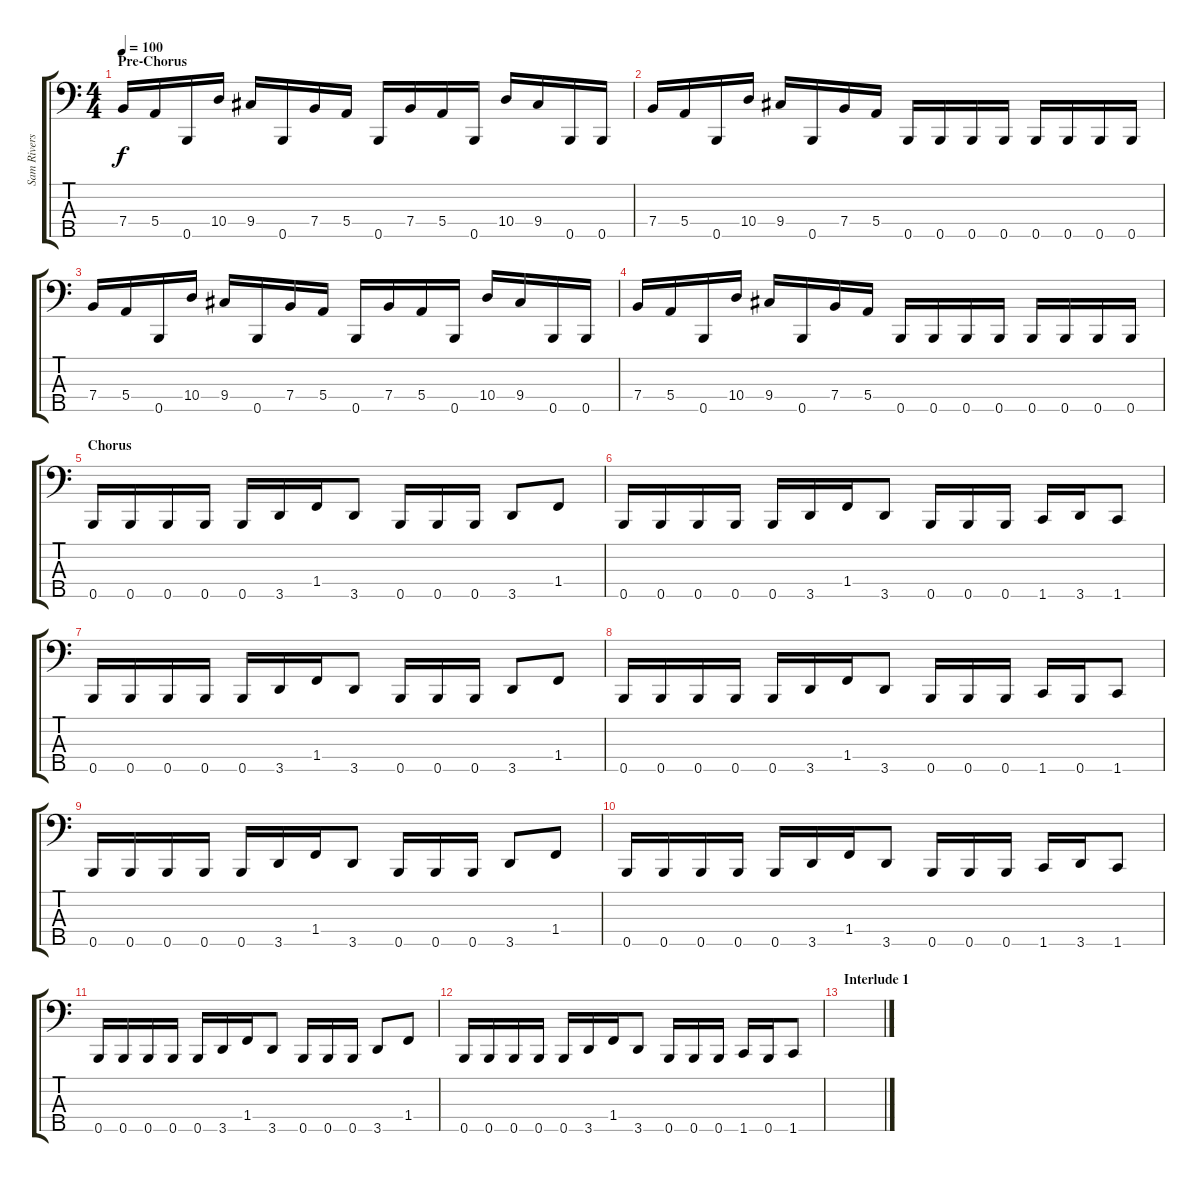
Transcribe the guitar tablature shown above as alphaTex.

\track ("Sam Rivers" "Sam Rivers") {instrument electricbassfinger}
\staff {score tabs}
\tuning (G2 D2 A1 E1 B0) {hide}
\ts (4 4)
\section ("" "Pre-Chorus")
\tempo 100
\clef f4
\ks c
7.4.16{dy f} 5.4.16 0.5.16 10.4.16 9.4.16 0.5.16 7.4.16 5.4.16 0.5.16 7.4.16 5.4.16 0.5.16 10.4.16 9.4.16 0.5.16 0.5.16 |
7.4.16 5.4.16 0.5.16 10.4.16 9.4.16 0.5.16 7.4.16 5.4.16 0.5.16 0.5.16 0.5.16 0.5.16 0.5.16 0.5.16 0.5.16 0.5.16 |
7.4.16 5.4.16 0.5.16 10.4.16 9.4.16 0.5.16 7.4.16 5.4.16 0.5.16 7.4.16 5.4.16 0.5.16 10.4.16 9.4.16 0.5.16 0.5.16 |
7.4.16 5.4.16 0.5.16 10.4.16 9.4.16 0.5.16 7.4.16 5.4.16 0.5.16 0.5.16 0.5.16 0.5.16 0.5.16 0.5.16 0.5.16 0.5.16 |
\section ("" "Chorus")
0.5.16 0.5.16 0.5.16 0.5.16 0.5.16 3.5.16 1.4.16 3.5.8 0.5.16 0.5.16 0.5.16 3.5.8 1.4.8 |
0.5.16 0.5.16 0.5.16 0.5.16 0.5.16 3.5.16 1.4.16 3.5.8 0.5.16 0.5.16 0.5.16 1.5.16 3.5.16 1.5.8 |
0.5.16 0.5.16 0.5.16 0.5.16 0.5.16 3.5.16 1.4.16 3.5.8 0.5.16 0.5.16 0.5.16 3.5.8 1.4.8 |
0.5.16 0.5.16 0.5.16 0.5.16 0.5.16 3.5.16 1.4.16 3.5.8 0.5.16 0.5.16 0.5.16 1.5.16 0.5.16 1.5.8 |
0.5.16 0.5.16 0.5.16 0.5.16 0.5.16 3.5.16 1.4.16 3.5.8 0.5.16 0.5.16 0.5.16 3.5.8 1.4.8 |
0.5.16 0.5.16 0.5.16 0.5.16 0.5.16 3.5.16 1.4.16 3.5.8 0.5.16 0.5.16 0.5.16 1.5.16 3.5.16 1.5.8 |
0.5.16 0.5.16 0.5.16 0.5.16 0.5.16 3.5.16 1.4.16 3.5.8 0.5.16 0.5.16 0.5.16 3.5.8 1.4.8 |
0.5.16 0.5.16 0.5.16 0.5.16 0.5.16 3.5.16 1.4.16 3.5.8 0.5.16 0.5.16 0.5.16 1.5.16 0.5.16 1.5.8 |
\section ("" "Interlude 1")
